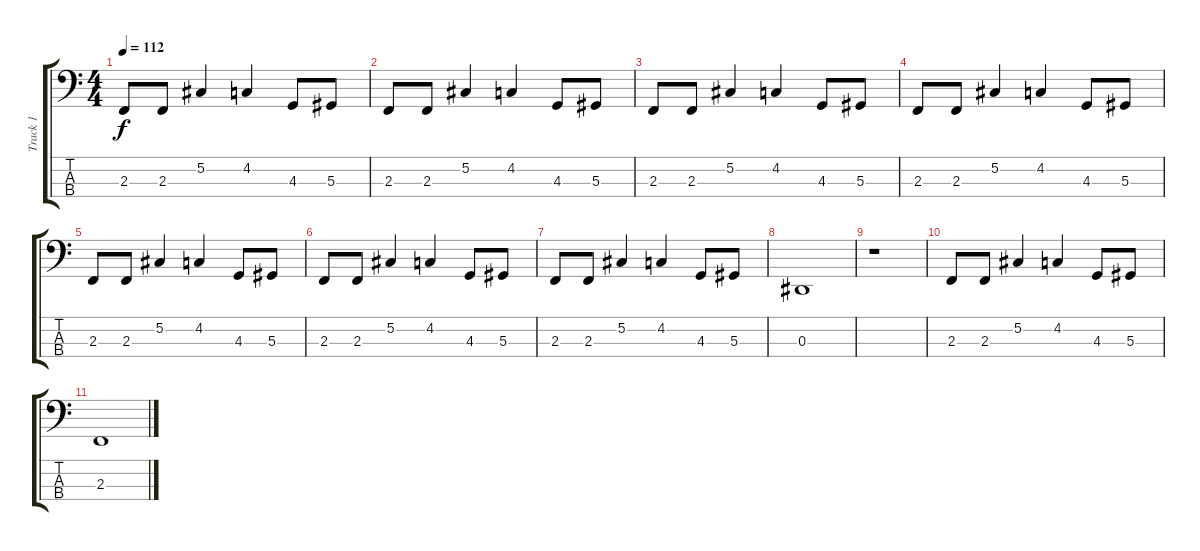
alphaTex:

\track ("Track 1" "Track 1") {instrument electricbassfinger}
\staff {score tabs}
\tuning (Db2 Ab1 Eb1 Bb0) {hide}
\ts (4 4)
\tempo 112
\clef f4
\ks c
2.3.8{dy f} 2.3.8 5.2.4 4.2.4 4.3.8 5.3.8 |
2.3.8 2.3.8 5.2.4 4.2.4 4.3.8 5.3.8 |
2.3.8 2.3.8 5.2.4 4.2.4 4.3.8 5.3.8 |
2.3.8 2.3.8 5.2.4 4.2.4 4.3.8 5.3.8 |
2.3.8 2.3.8 5.2.4 4.2.4 4.3.8 5.3.8 |
2.3.8 2.3.8 5.2.4 4.2.4 4.3.8 5.3.8 |
2.3.8 2.3.8 5.2.4 4.2.4 4.3.8 5.3.8 |
0.3.1 |
r.1 |
2.3.8 2.3.8 5.2.4 4.2.4 4.3.8 5.3.8 |
2.3.1
